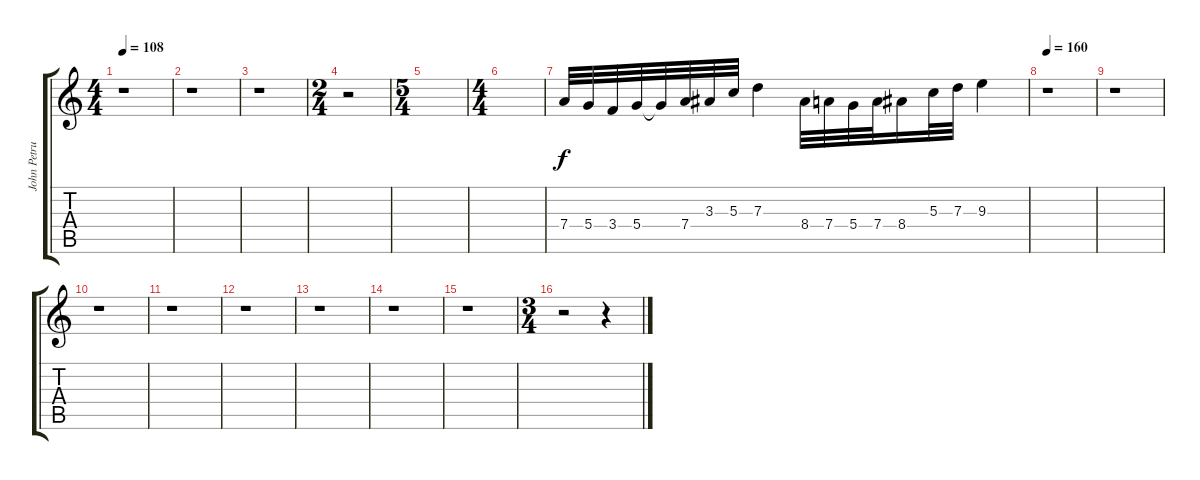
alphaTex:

\track ("John Petrucci (Guitar 2)" "John Petru") {instrument distortionguitar}
\staff {score tabs}
\tuning (E4 B3 G3 D3 A2 E2) {hide}
\ts (4 4)
\tempo 108
\clef g2
\ks c
r.1{dy mf} |
r.1 |
r.1 |
\ts (2 4)
r.2 |
\ts (5 4)
|
\ts (4 4)
|
7.4.32{dy f} 5.4.32 3.4.32 5.4.32 5.4{t}.32 7.4.32 3.3.32 5.3.32 7.3.4 8.4.32 7.4.32 5.4.32 7.4.32 8.4.16 5.3.32 7.3.32 9.3.4 |
\tempo 160
r.1 |
r.1 |
r.1 |
r.1 |
r.1 |
r.1 |
r.1 |
r.1 |
\ts (3 4)
r.2 r.4
